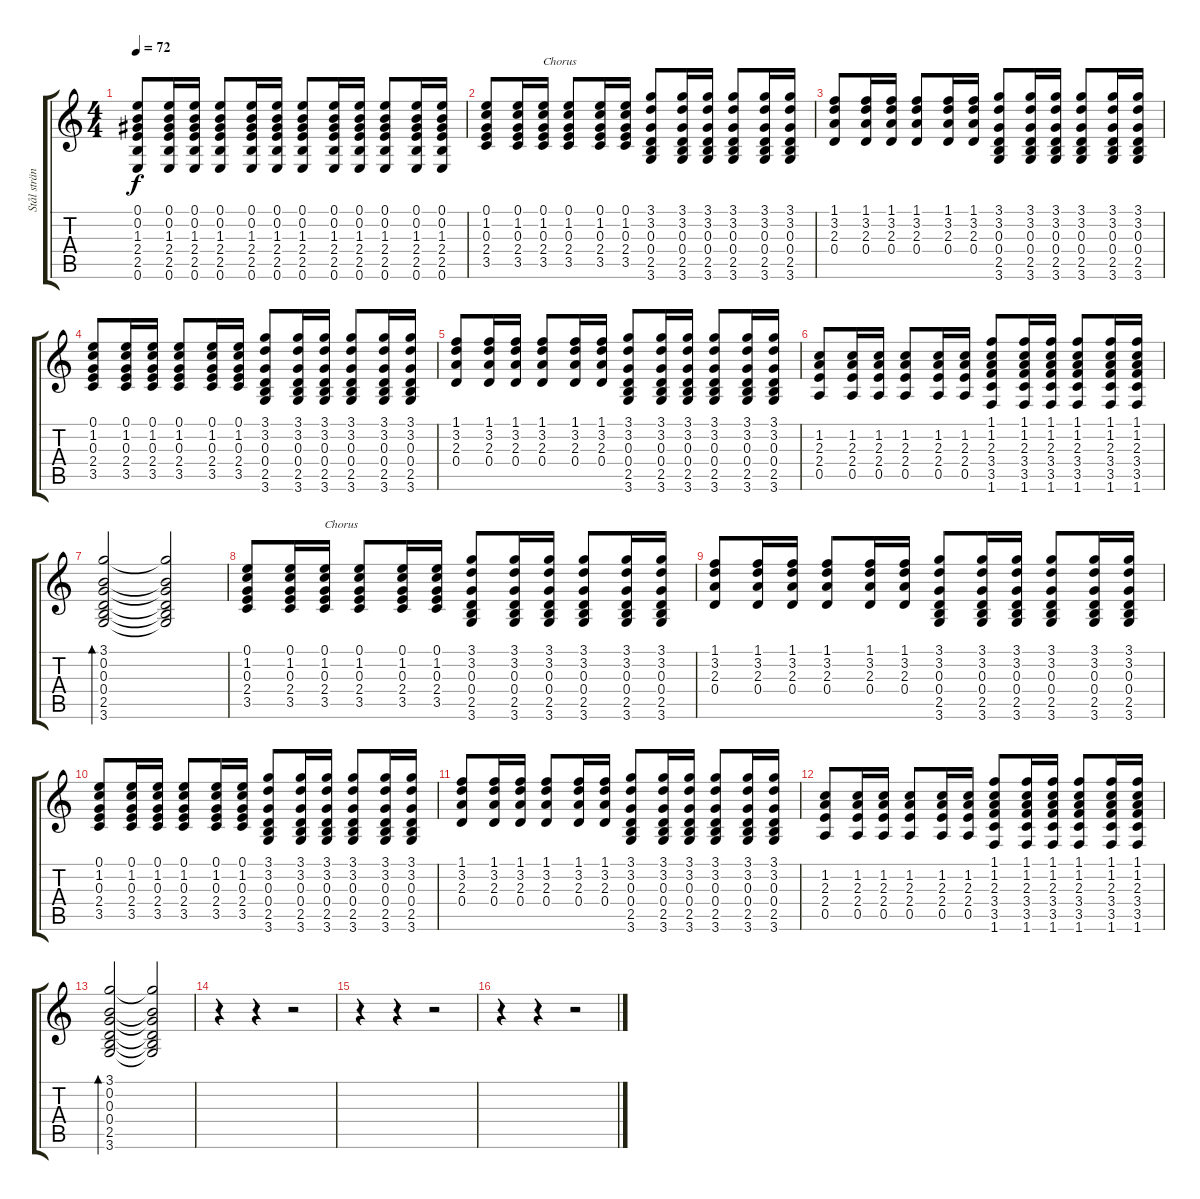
\track ("Stål strängad akustisk" "Stål strän") {instrument acousticguitarsteel}
\staff {score tabs}
\tuning (E4 B3 G3 D3 A2 E2) {hide}
\ts (4 4)
\tempo 72
\clef g2
\ks c
(0.1 0.2 1.3 2.4 2.5 0.6).8{dy f} (0.1 0.2 1.3 2.4 2.5 0.6).16 (0.1 0.2 1.3 2.4 2.5 0.6).16 (0.1 0.2 1.3 2.4 2.5 0.6).8 (0.1 0.2 1.3 2.4 2.5 0.6).16 (0.1 0.2 1.3 2.4 2.5 0.6).16 (0.1 0.2 1.3 2.4 2.5 0.6).8 (0.1 0.2 1.3 2.4 2.5 0.6).16 (0.1 0.2 1.3 2.4 2.5 0.6).16 (0.1 0.2 1.3 2.4 2.5 0.6).8 (0.1 0.2 1.3 2.4 2.5 0.6).16 (0.1 0.2 1.3 2.4 2.5 0.6).16 |
(0.1 1.2 0.3 2.4 3.5).8 (0.1 1.2 0.3 2.4 3.5).16 (0.1 1.2 0.3 2.4 3.5).16{txt "Chorus"} (0.1 1.2 0.3 2.4 3.5).8 (0.1 1.2 0.3 2.4 3.5).16 (0.1 1.2 0.3 2.4 3.5).16 (3.1 3.2 0.3 0.4 2.5 3.6).8 (3.1 3.2 0.3 0.4 2.5 3.6).16 (3.1 3.2 0.3 0.4 2.5 3.6).16 (3.1 3.2 0.3 0.4 2.5 3.6).8 (3.1 3.2 0.3 0.4 2.5 3.6).16 (3.1 3.2 0.3 0.4 2.5 3.6).16 |
(1.1 3.2 2.3 0.4).8 (1.1 3.2 2.3 0.4).16 (1.1 3.2 2.3 0.4).16 (1.1 3.2 2.3 0.4).8 (1.1 3.2 2.3 0.4).16 (1.1 3.2 2.3 0.4).16 (3.1 3.2 0.3 0.4 2.5 3.6).8 (3.1 3.2 0.3 0.4 2.5 3.6).16 (3.1 3.2 0.3 0.4 2.5 3.6).16 (3.1 3.2 0.3 0.4 2.5 3.6).8 (3.1 3.2 0.3 0.4 2.5 3.6).16 (3.1 3.2 0.3 0.4 2.5 3.6).16 |
(0.1 1.2 0.3 2.4 3.5).8 (0.1 1.2 0.3 2.4 3.5).16 (0.1 1.2 0.3 2.4 3.5).16 (0.1 1.2 0.3 2.4 3.5).8 (0.1 1.2 0.3 2.4 3.5).16 (0.1 1.2 0.3 2.4 3.5).16 (3.1 3.2 0.3 0.4 2.5 3.6).8 (3.1 3.2 0.3 0.4 2.5 3.6).16 (3.1 3.2 0.3 0.4 2.5 3.6).16 (3.1 3.2 0.3 0.4 2.5 3.6).8 (3.1 3.2 0.3 0.4 2.5 3.6).16 (3.1 3.2 0.3 0.4 2.5 3.6).16 |
(1.1 3.2 2.3 0.4).8 (1.1 3.2 2.3 0.4).16 (1.1 3.2 2.3 0.4).16 (1.1 3.2 2.3 0.4).8 (1.1 3.2 2.3 0.4).16 (1.1 3.2 2.3 0.4).16 (3.1 3.2 0.3 0.4 2.5 3.6).8 (3.1 3.2 0.3 0.4 2.5 3.6).16 (3.1 3.2 0.3 0.4 2.5 3.6).16 (3.1 3.2 0.3 0.4 2.5 3.6).8 (3.1 3.2 0.3 0.4 2.5 3.6).16 (3.1 3.2 0.3 0.4 2.5 3.6).16 |
(1.2 2.3 2.4 0.5).8 (1.2 2.3 2.4 0.5).16 (1.2 2.3 2.4 0.5).16 (1.2 2.3 2.4 0.5).8 (1.2 2.3 2.4 0.5).16 (1.2 2.3 2.4 0.5).16 (1.1 1.2 2.3 3.4 3.5 1.6).8 (1.1 1.2 2.3 3.4 3.5 1.6).16 (1.1 1.2 2.3 3.4 3.5 1.6).16 (1.1 1.2 2.3 3.4 3.5 1.6).8 (1.1 1.2 2.3 3.4 3.5 1.6).16 (1.1 1.2 2.3 3.4 3.5 1.6).16 |
(3.1 0.2 0.3 0.4 2.5 3.6).2{bd 120} (3.1{t} 0.2{t} 0.3{t} 0.4{t} 2.5{t} 3.6{t}).2 |
(0.1 1.2 0.3 2.4 3.5).8 (0.1 1.2 0.3 2.4 3.5).16 (0.1 1.2 0.3 2.4 3.5).16{txt "Chorus"} (0.1 1.2 0.3 2.4 3.5).8 (0.1 1.2 0.3 2.4 3.5).16 (0.1 1.2 0.3 2.4 3.5).16 (3.1 3.2 0.3 0.4 2.5 3.6).8 (3.1 3.2 0.3 0.4 2.5 3.6).16 (3.1 3.2 0.3 0.4 2.5 3.6).16 (3.1 3.2 0.3 0.4 2.5 3.6).8 (3.1 3.2 0.3 0.4 2.5 3.6).16 (3.1 3.2 0.3 0.4 2.5 3.6).16 |
(1.1 3.2 2.3 0.4).8 (1.1 3.2 2.3 0.4).16 (1.1 3.2 2.3 0.4).16 (1.1 3.2 2.3 0.4).8 (1.1 3.2 2.3 0.4).16 (1.1 3.2 2.3 0.4).16 (3.1 3.2 0.3 0.4 2.5 3.6).8 (3.1 3.2 0.3 0.4 2.5 3.6).16 (3.1 3.2 0.3 0.4 2.5 3.6).16 (3.1 3.2 0.3 0.4 2.5 3.6).8 (3.1 3.2 0.3 0.4 2.5 3.6).16 (3.1 3.2 0.3 0.4 2.5 3.6).16 |
(0.1 1.2 0.3 2.4 3.5).8 (0.1 1.2 0.3 2.4 3.5).16 (0.1 1.2 0.3 2.4 3.5).16 (0.1 1.2 0.3 2.4 3.5).8 (0.1 1.2 0.3 2.4 3.5).16 (0.1 1.2 0.3 2.4 3.5).16 (3.1 3.2 0.3 0.4 2.5 3.6).8 (3.1 3.2 0.3 0.4 2.5 3.6).16 (3.1 3.2 0.3 0.4 2.5 3.6).16 (3.1 3.2 0.3 0.4 2.5 3.6).8 (3.1 3.2 0.3 0.4 2.5 3.6).16 (3.1 3.2 0.3 0.4 2.5 3.6).16 |
(1.1 3.2 2.3 0.4).8 (1.1 3.2 2.3 0.4).16 (1.1 3.2 2.3 0.4).16 (1.1 3.2 2.3 0.4).8 (1.1 3.2 2.3 0.4).16 (1.1 3.2 2.3 0.4).16 (3.1 3.2 0.3 0.4 2.5 3.6).8 (3.1 3.2 0.3 0.4 2.5 3.6).16 (3.1 3.2 0.3 0.4 2.5 3.6).16 (3.1 3.2 0.3 0.4 2.5 3.6).8 (3.1 3.2 0.3 0.4 2.5 3.6).16 (3.1 3.2 0.3 0.4 2.5 3.6).16 |
(1.2 2.3 2.4 0.5).8 (1.2 2.3 2.4 0.5).16 (1.2 2.3 2.4 0.5).16 (1.2 2.3 2.4 0.5).8 (1.2 2.3 2.4 0.5).16 (1.2 2.3 2.4 0.5).16 (1.1 1.2 2.3 3.4 3.5 1.6).8 (1.1 1.2 2.3 3.4 3.5 1.6).16 (1.1 1.2 2.3 3.4 3.5 1.6).16 (1.1 1.2 2.3 3.4 3.5 1.6).8 (1.1 1.2 2.3 3.4 3.5 1.6).16 (1.1 1.2 2.3 3.4 3.5 1.6).16 |
(3.1 0.2 0.3 0.4 2.5 3.6).2{bd 120} (3.1{t} 0.2{t} 0.3{t} 0.4{t} 2.5{t} 3.6{t}).2 |
r.4 r.4 r.2 |
r.4 r.4 r.2 |
r.4 r.4 r.2
